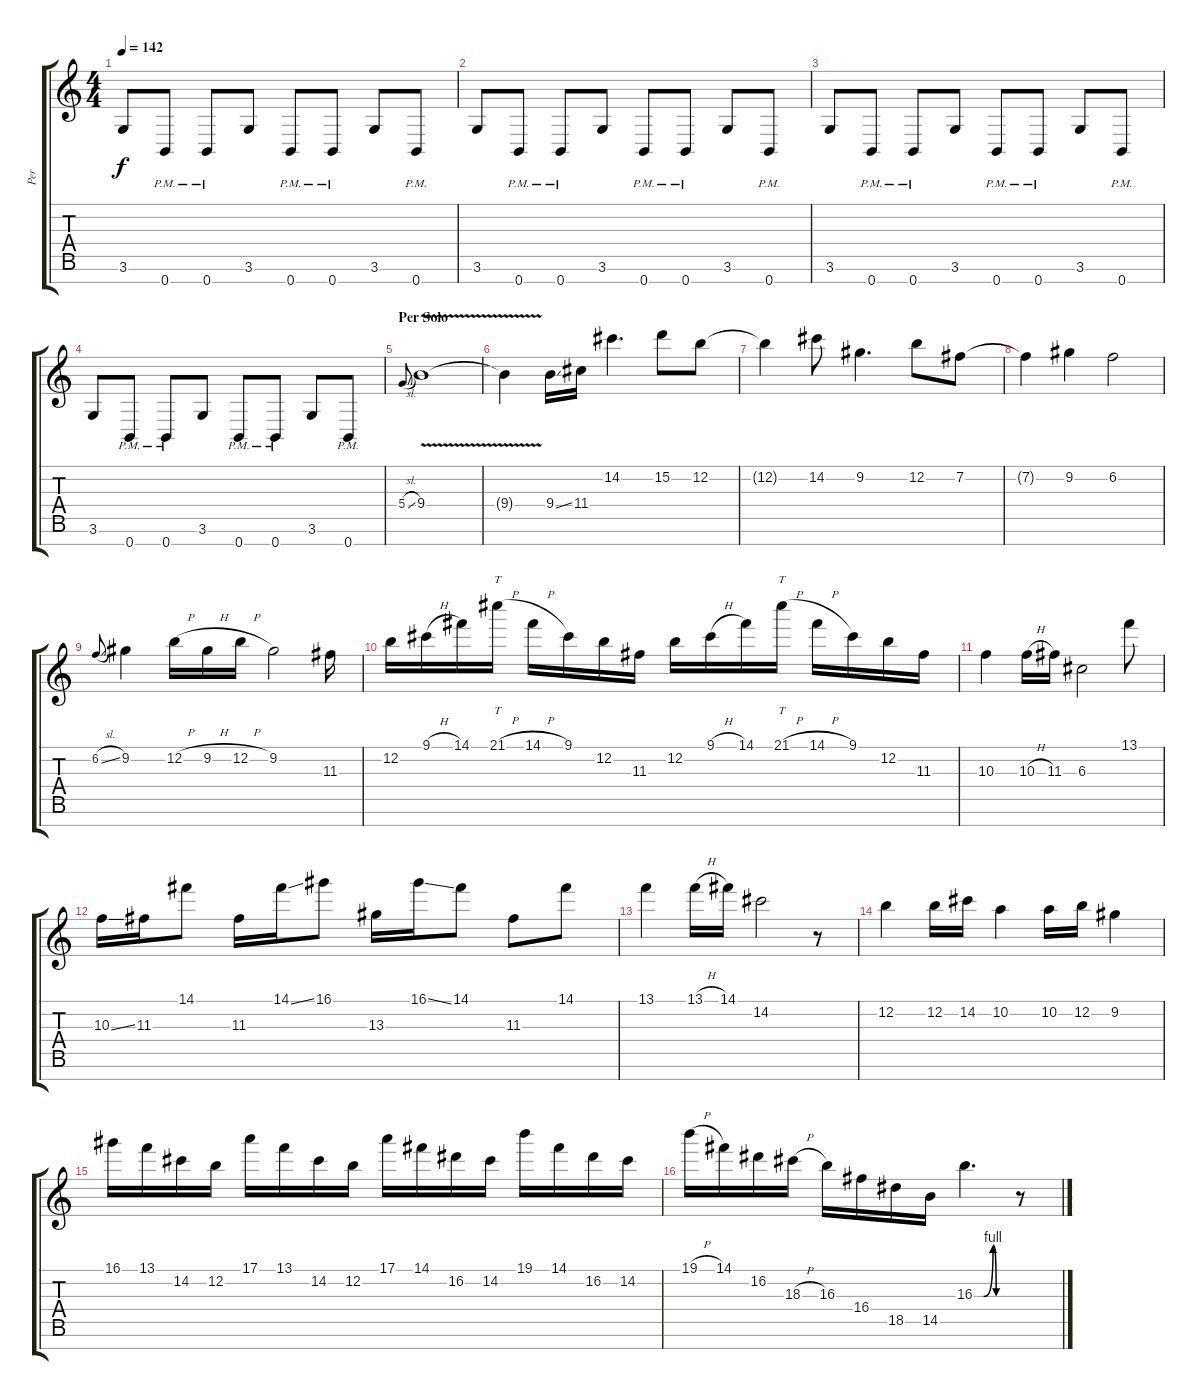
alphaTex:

\track ("Per" "Per") {instrument distortionguitar}
\staff {score tabs}
\tuning (E4 B3 G3 D3 A2 E2 B1) {hide}
\ts (4 4)
\tempo 142
\clef g2
\ks c
3.6.8{dy f} 0.7{pm}.8 0.7{pm}.8 3.6.8 0.7{pm}.8 0.7{pm}.8 3.6.8 0.7{pm}.8 |
3.6.8 0.7{pm}.8 0.7{pm}.8 3.6.8 0.7{pm}.8 0.7{pm}.8 3.6.8 0.7{pm}.8 |
3.6.8 0.7{pm}.8 0.7{pm}.8 3.6.8 0.7{pm}.8 0.7{pm}.8 3.6.8 0.7{pm}.8 |
3.6.8 0.7{pm}.8 0.7{pm}.8 3.6.8 0.7{pm}.8 0.7{pm}.8 3.6.8 0.7{pm}.8 |
\section ("" "Per Solo")
5.4{sl}.8{gr onbeat} 9.4{v}.1 |
9.4{t}.4 9.4{ss}.16 11.4.16 14.2.4{d} 15.2.8 12.2.8 |
12.2{t}.4 14.2.8 9.2.4{d} 12.2.8 7.2.8 |
7.2{t}.4 9.2.4 6.2.2 |
6.2{sl}.8{gr onbeat} 9.2.4 12.2{h}.16 9.2{h}.16 12.2{h}.16 9.2.2 11.3.16 |
12.2.16 9.1{h}.16 14.1.16 21.1{h}.16{tt} 14.1{h}.16 9.1.16 12.2.16 11.3.16 12.2.16 9.1{h}.16 14.1.16 21.1{h}.16{tt} 14.1{h}.16 9.1.16 12.2.16 11.3.16 |
10.3.4 10.3{h}.16 11.3.16 6.3.2 13.1.8 |
10.3{ss}.16 11.3.16 14.1.8 11.3.16 14.1{ss}.16 16.1.8 13.3.16 16.1{ss}.16 14.1.8 11.3.8 14.1.8 |
13.1.4 13.1{h}.16 14.1.16 14.2.2 r.8 |
12.2.4 12.2.16 14.2.16 10.2.4 10.2.16 12.2.16 9.2.4 |
16.1.16 13.1.16 14.2.16 12.2.16 17.1.16 13.1.16 14.2.16 12.2.16 17.1.16 14.1.16 16.2.16 14.2.16 19.1.16 14.1.16 16.2.16 14.2.16 |
19.1{h}.16 14.1.16 16.2.16 18.3{h}.16 16.3.16 16.4.16 18.5.16 14.5.16 16.3{be (custom 0 0 15 0 30 4 35 0 60 0)}.4{d} r.8
